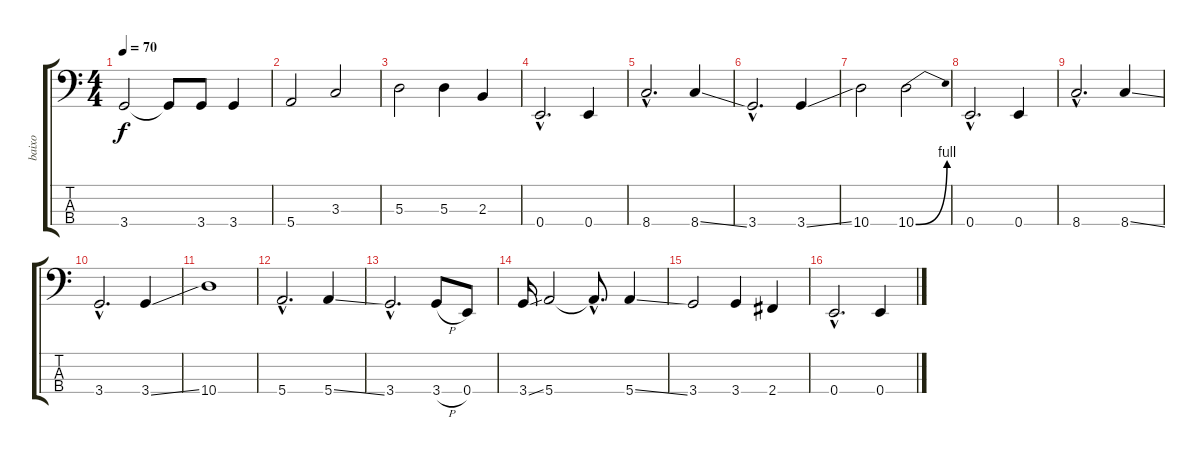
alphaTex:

\track ("baixo" "baixo") {instrument electricbassfinger}
\staff {score tabs}
\tuning (G2 D2 A1 E1) {hide}
\ts (4 4)
\tempo 70
\clef f4
\ks c
3.4.2{dy f} 3.4{t}.8 3.4.8 3.4.4 |
5.4.2 3.3.2 |
5.3.2 5.3.4 2.3.4 |
0.4{hac}.2{d} 0.4.4 |
8.4{hac}.2{d} 8.4{ss}.4 |
3.4{hac}.2{d} 3.4{ss}.4 |
10.4.2 10.4{be (bend 0 0 60 4)}.2 |
0.4{hac}.2{d} 0.4.4 |
8.4{hac}.2{d} 8.4{ss}.4 |
3.4{hac}.2{d} 3.4{ss}.4 |
10.4.1 |
5.4{hac}.2{d} 5.4{ss}.4 |
3.4{hac}.2{d} 3.4{h}.8 0.4.8 |
3.4{ss}.16 5.4.2 5.4{hac t}.8{d} 5.4{ss}.4 |
3.4.2 3.4.4 2.4.4 |
0.4{hac}.2{d} 0.4.4
